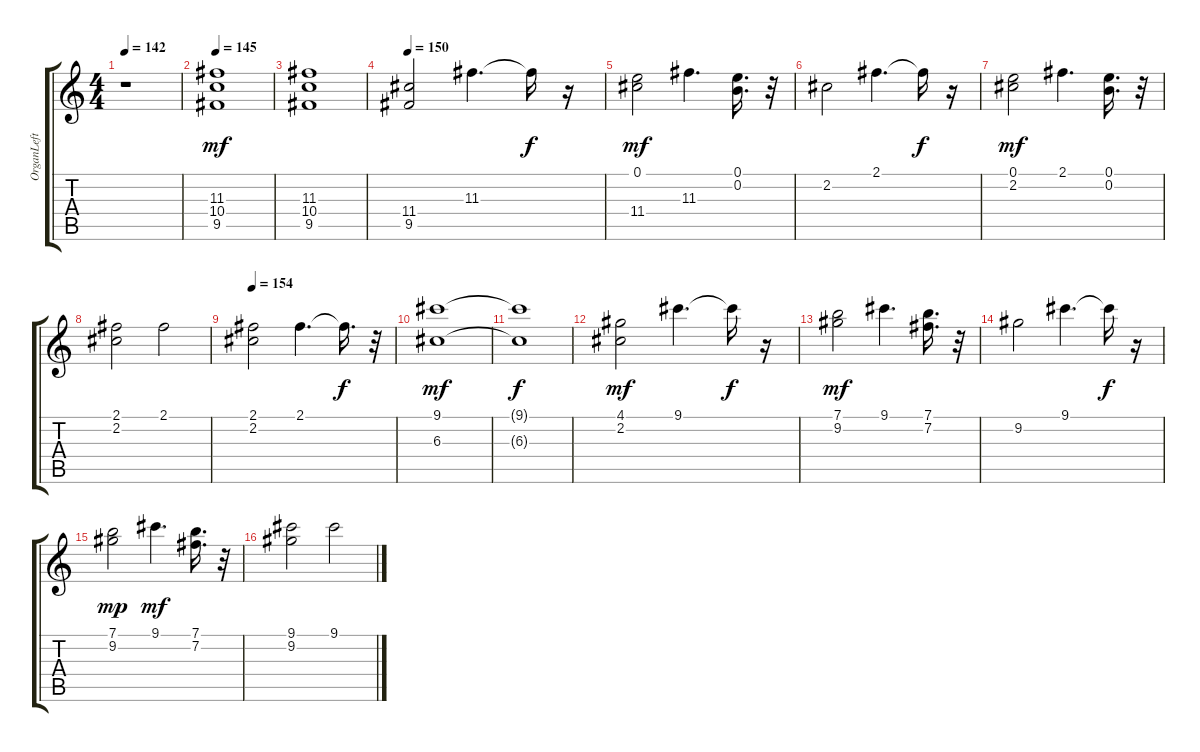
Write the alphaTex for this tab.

\track ("OrganLeft #2" "OrganLeft ") {instrument acousticguitarsteel}
\staff {score tabs}
\tuning (E4 B3 G3 D3 A2 E2) {hide}
\ts (4 4)
\tempo 142
\clef g2
\ks c
r.1{dy f} |
\tempo 145
(11.3 10.4 9.5).1{dy mf} |
(11.3 10.4 9.5).1 |
\tempo 150
(11.4 9.5).2 11.3.4{d} 11.3{t}.16{dy f} r.16 |
(0.1 11.4).2{dy mf} 11.3.4{d} (0.1 0.2).16{d} r.32 |
2.2.2 2.1.4{d} 2.1{t}.16{dy f} r.16 |
(0.1 2.2).2{dy mf} 2.1.4{d} (0.1 0.2).16{d} r.32 |
(2.1 2.2).2 2.1.2 |
\tempo 154
(2.1 2.2).2 2.1.4{d} 2.1{t}.16{d dy f} r.32 |
(9.1 6.3).1{dy mf} |
(9.1{t} 6.3{t}).1{dy f} |
(4.1 2.2).2{dy mf} 9.1.4{d} 9.1{t}.16{dy f} r.16 |
(7.1 9.2).2{dy mf} 9.1.4{d} (7.1 7.2).16{d} r.32 |
9.2.2 9.1.4{d} 9.1{t}.16{dy f} r.16 |
(7.1 9.2).2{dy mp} 9.1.4{d dy mf} (7.1 7.2).16{d} r.32 |
(9.1 9.2).2 9.1.2
